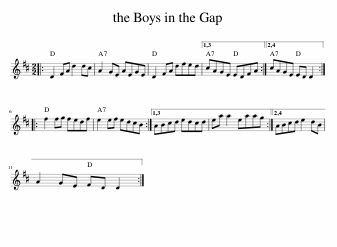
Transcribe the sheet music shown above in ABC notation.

X:1
L:1/8
M:2/2
I:linebreak $
K:D
V:1 treble
V:1
|: D2 FA d2 dc | A2 GE AEGE | D2 FA dfed |1,3 cAGE EDFA :|2,4 cAGE ED D2 ::$ %5
 f2 fg fedf | e2 ef edcB :|1,3 ABcd edcd | ea a2 eaag :|2,4 ABcd e2 dB |$ %10
 A2 GE FD D2 :| %11
